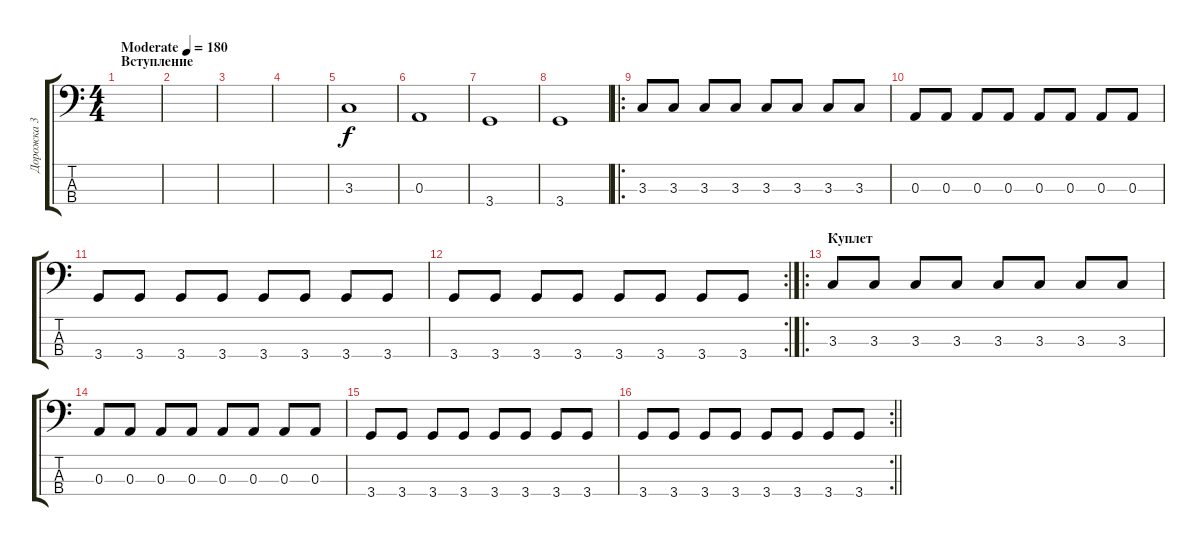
\track ("Дорожка 3" "Дорожка 3") {instrument electricbasspick}
\staff {score tabs}
\tuning (G2 D2 A1 E1) {hide}
\ts (4 4)
\section ("" "Вступление")
\tempo (180 "Moderate")
\clef f4
\ks c
|
|
|
|
3.3.1 |
0.3.1 |
3.4.1 |
3.4.1 |
\ro
3.3.8 3.3.8 3.3.8 3.3.8 3.3.8 3.3.8 3.3.8 3.3.8 |
0.3.8 0.3.8 0.3.8 0.3.8 0.3.8 0.3.8 0.3.8 0.3.8 |
3.4.8 3.4.8 3.4.8 3.4.8 3.4.8 3.4.8 3.4.8 3.4.8 |
\rc 2
3.4.8 3.4.8 3.4.8 3.4.8 3.4.8 3.4.8 3.4.8 3.4.8 |
\ro
\section ("" "Куплет")
3.3.8 3.3.8 3.3.8 3.3.8 3.3.8 3.3.8 3.3.8 3.3.8 |
0.3.8 0.3.8 0.3.8 0.3.8 0.3.8 0.3.8 0.3.8 0.3.8 |
3.4.8 3.4.8 3.4.8 3.4.8 3.4.8 3.4.8 3.4.8 3.4.8 |
\rc 2
\barLineRight lightlight
3.4.8 3.4.8 3.4.8 3.4.8 3.4.8 3.4.8 3.4.8 3.4.8
